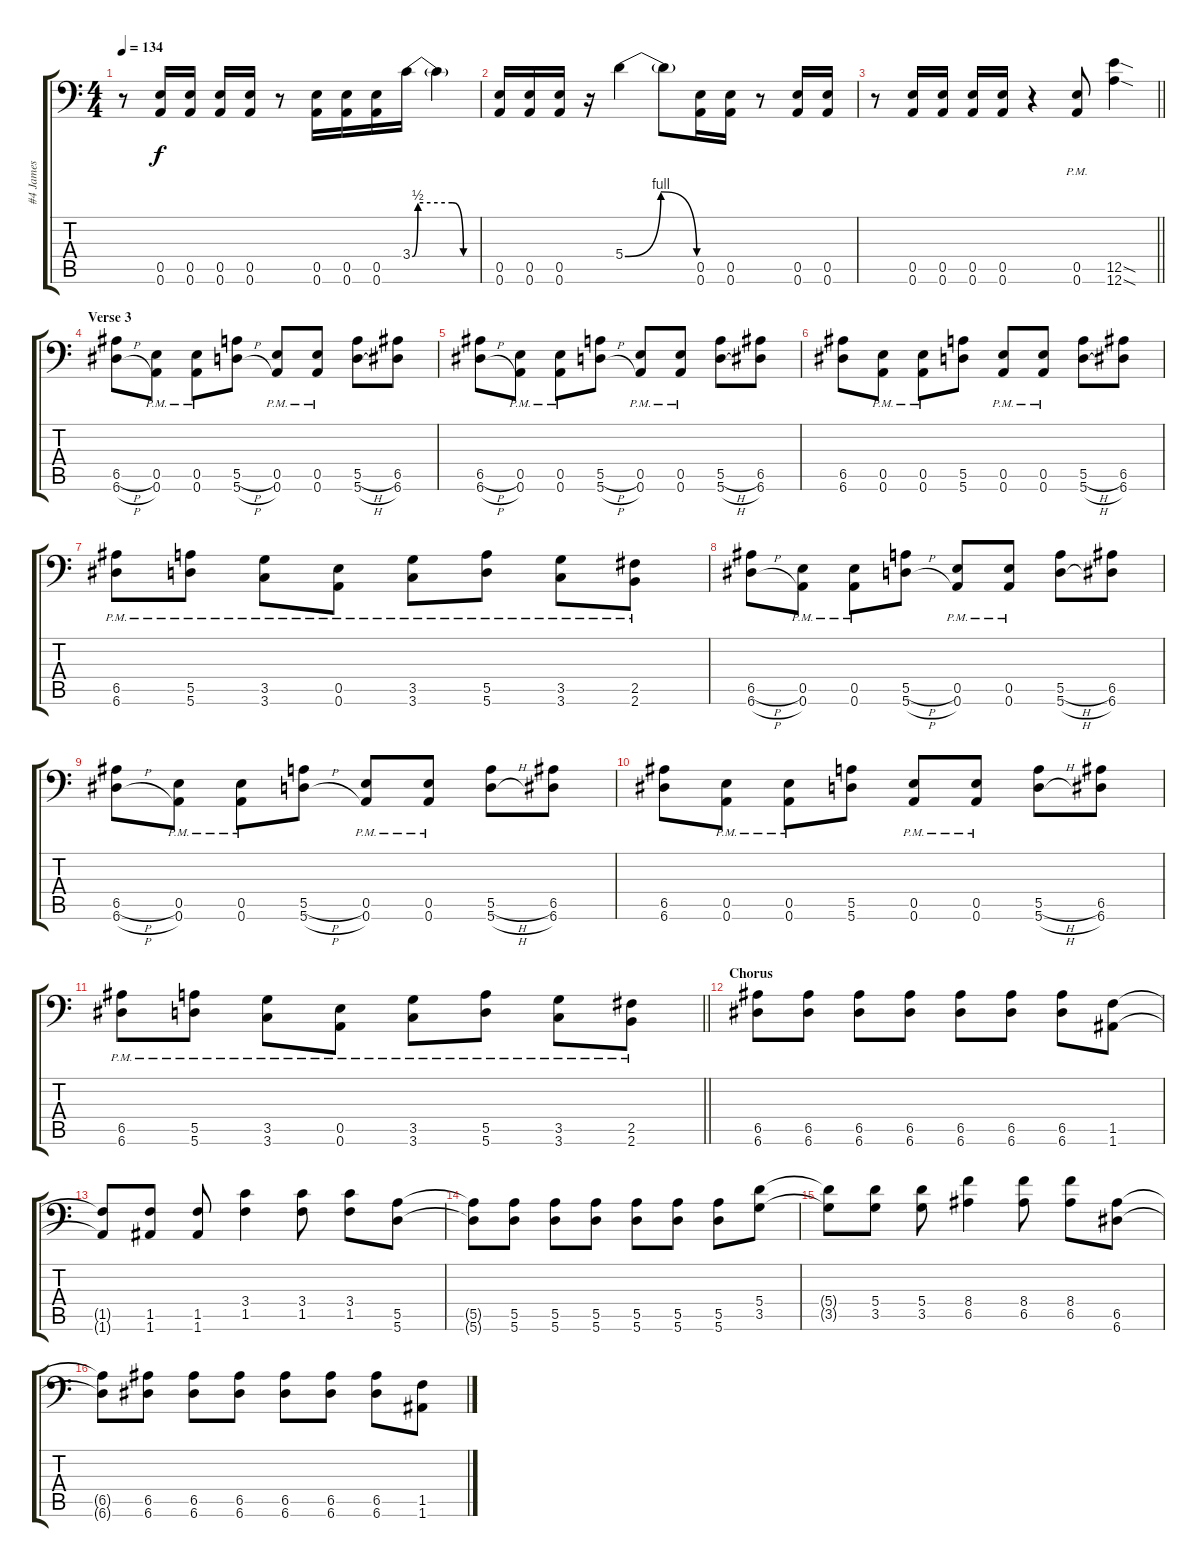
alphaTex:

\track ("#4 James" "#4 James") {instrument distortionguitar}
\staff {score tabs}
\tuning (B3 Gb3 D3 A2 E2 A1) {hide}
\ts (4 4)
\tempo 134
\clef f4
\ks c
r.8{dy f} (0.5 0.6).16 (0.5 0.6).16 (0.5 0.6).16 (0.5 0.6).16 r.8 (0.5 0.6).16 (0.5 0.6).16 (0.5 0.6).16 3.4{be (custom 0 0 5 2 35 2 45 0 60 0)}.16 3.4{t}.4 |
(0.5 0.6).16 (0.5 0.6).16 (0.5 0.6).16 r.16 5.4{be (bendrelease 0 0 5 4 55 4 60 0)}.4 5.4{t}.8 (0.5 0.6).16 (0.5 0.6).16 r.8 (0.5 0.6).16 (0.5 0.6).16 |
\barLineRight lightlight
r.8 (0.5 0.6).16 (0.5 0.6).16 (0.5 0.6).16 (0.5 0.6).16 r.4 (0.5{pm} 0.6{pm}).8 (12.5{sod} 12.6{sod}).4 |
\section ("" "Verse 3")
(6.5{h} 6.6{h}).8 (0.5{pm} 0.6{pm}).8 (0.5{pm} 0.6{pm}).8 (5.5{h} 5.6{h}).8 (0.5{pm} 0.6{pm}).8 (0.5{pm} 0.6{pm}).8 (5.5{h} 5.6{h}).8 (6.5 6.6).8 |
(6.5{h} 6.6{h}).8 (0.5{pm} 0.6{pm}).8 (0.5{pm} 0.6{pm}).8 (5.5{h} 5.6{h}).8 (0.5{pm} 0.6{pm}).8 (0.5{pm} 0.6{pm}).8 (5.5{h} 5.6{h}).8 (6.5 6.6).8 |
(6.5 6.6).8 (0.5{pm} 0.6{pm}).8 (0.5{pm} 0.6{pm}).8 (5.5 5.6).8 (0.5{pm} 0.6{pm}).8 (0.5{pm} 0.6{pm}).8 (5.5{h} 5.6{h}).8 (6.5 6.6).8 |
(6.5{pm} 6.6{pm}).8 (5.5{pm} 5.6{pm}).8 (3.5{pm} 3.6{pm}).8 (0.5{pm} 0.6{pm}).8 (3.5{pm} 3.6{pm}).8 (5.5{pm} 5.6{pm}).8 (3.5{pm} 3.6{pm}).8 (2.5{pm} 2.6{pm}).8 |
(6.5{h} 6.6{h}).8 (0.5{pm} 0.6{pm}).8 (0.5{pm} 0.6{pm}).8 (5.5{h} 5.6{h}).8 (0.5{pm} 0.6{pm}).8 (0.5{pm} 0.6{pm}).8 (5.5{h} 5.6{h}).8 (6.5 6.6).8 |
(6.5{h} 6.6{h}).8 (0.5{pm} 0.6{pm}).8 (0.5{pm} 0.6{pm}).8 (5.5{h} 5.6{h}).8 (0.5{pm} 0.6{pm}).8 (0.5{pm} 0.6{pm}).8 (5.5{h} 5.6{h}).8 (6.5 6.6).8 |
(6.5 6.6).8 (0.5{pm} 0.6{pm}).8 (0.5{pm} 0.6{pm}).8 (5.5 5.6).8 (0.5{pm} 0.6{pm}).8 (0.5{pm} 0.6{pm}).8 (5.5{h} 5.6{h}).8 (6.5 6.6).8 |
\barLineRight lightlight
(6.5{pm} 6.6{pm}).8 (5.5{pm} 5.6{pm}).8 (3.5{pm} 3.6{pm}).8 (0.5{pm} 0.6{pm}).8 (3.5{pm} 3.6{pm}).8 (5.5{pm} 5.6{pm}).8 (3.5{pm} 3.6{pm}).8 (2.5{pm} 2.6{pm}).8 |
\section ("" "Chorus")
(6.5 6.6).8 (6.5 6.6).8 (6.5 6.6).8 (6.5 6.6).8 (6.5 6.6).8 (6.5 6.6).8 (6.5 6.6).8 (1.5 1.6).8 |
(1.5{t} 1.6{t}).8 (1.5 1.6).8 (1.5 1.6).8 (3.4 1.5).4 (3.4 1.5).8 (3.4 1.5).8 (5.5 5.6).8 |
(5.5{t} 5.6{t}).8 (5.5 5.6).8 (5.5 5.6).8 (5.5 5.6).8 (5.5 5.6).8 (5.5 5.6).8 (5.5 5.6).8 (5.4 3.5).8 |
(5.4{t} 3.5{t}).8 (5.4 3.5).8 (5.4 3.5).8 (8.4 6.5).4 (8.4 6.5).8 (8.4 6.5).8 (6.5 6.6).8 |
(6.5{t} 6.6{t}).8 (6.5 6.6).8 (6.5 6.6).8 (6.5 6.6).8 (6.5 6.6).8 (6.5 6.6).8 (6.5 6.6).8 (1.5 1.6).8
